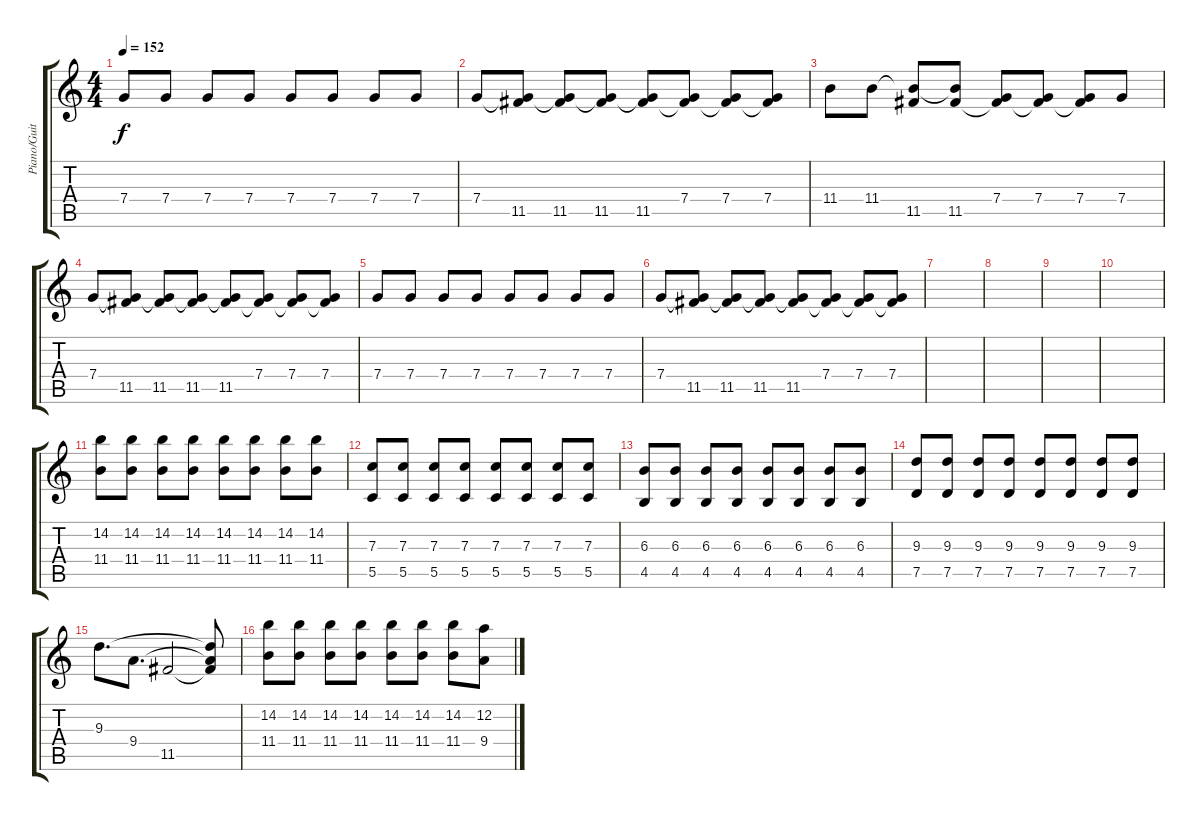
\track ("Piano/Guitar 2" "Piano/Guit") {instrument distortionguitar}
\staff {score tabs}
\tuning (D4 A3 F3 C3 G2 C2) {hide}
\ts (4 4)
\tempo 152
\clef g2
\ks c
7.4.8{dy f} 7.4.8 7.4.8 7.4.8 7.4.8 7.4.8 7.4.8 7.4.8 |
7.4.8 (7.4{t} 11.5).8 (7.4{t} 11.5).8 (7.4{t} 11.5).8 (7.4{t} 11.5).8 (7.4 11.5{t}).8 (7.4 11.5{t}).8 (7.4 11.5{t}).8 |
11.4.8 11.4.8 (11.4{t} 11.5).8 (11.4{t} 11.5).8 (7.4 11.5{t}).8 (7.4 11.5{t}).8 (7.4 11.5{t}).8 7.4.8 |
7.4.8 (7.4{t} 11.5).8 (7.4{t} 11.5).8 (7.4{t} 11.5).8 (7.4{t} 11.5).8 (7.4 11.5{t}).8 (7.4 11.5{t}).8 (7.4 11.5{t}).8 |
7.4.8 7.4.8 7.4.8 7.4.8 7.4.8 7.4.8 7.4.8 7.4.8 |
7.4.8 (7.4{t} 11.5).8 (7.4{t} 11.5).8 (7.4{t} 11.5).8 (7.4{t} 11.5).8 (7.4 11.5{t}).8 (7.4 11.5{t}).8 (7.4 11.5{t}).8 |
|
|
|
|
(14.2 11.4).8 (14.2 11.4).8 (14.2 11.4).8 (14.2 11.4).8 (14.2 11.4).8 (14.2 11.4).8 (14.2 11.4).8 (14.2 11.4).8 |
(7.3 5.5).8 (7.3 5.5).8 (7.3 5.5).8 (7.3 5.5).8 (7.3 5.5).8 (7.3 5.5).8 (7.3 5.5).8 (7.3 5.5).8 |
(6.3 4.5).8 (6.3 4.5).8 (6.3 4.5).8 (6.3 4.5).8 (6.3 4.5).8 (6.3 4.5).8 (6.3 4.5).8 (6.3 4.5).8 |
(9.3 7.5).8 (9.3 7.5).8 (9.3 7.5).8 (9.3 7.5).8 (9.3 7.5).8 (9.3 7.5).8 (9.3 7.5).8 (9.3 7.5).8 |
9.3.8{d} 9.4.8{d} 11.5.2 (9.3{t} 9.4{t} 11.5{t}).8 |
(14.2 11.4).8 (14.2 11.4).8 (14.2 11.4).8 (14.2 11.4).8 (14.2 11.4).8 (14.2 11.4).8 (14.2 11.4).8 (12.2 9.4).8
